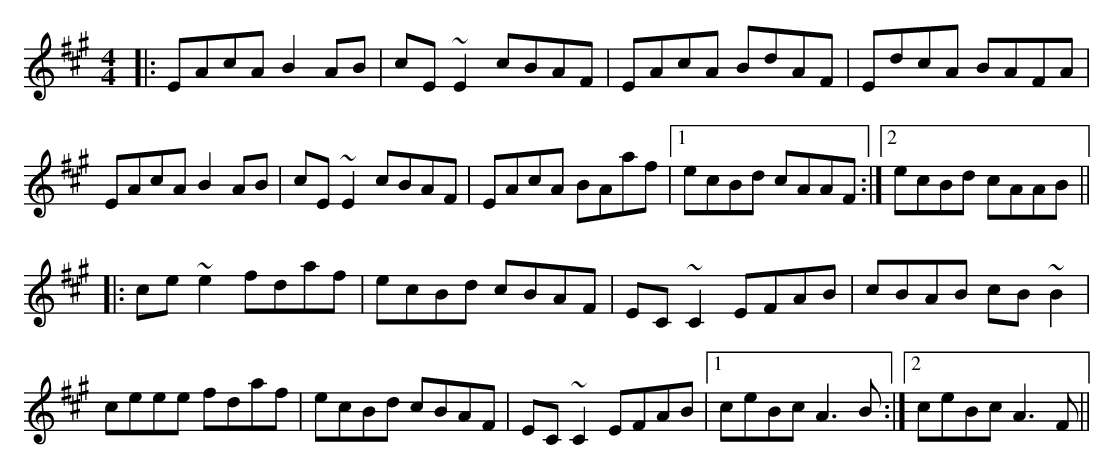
X:1
M:4/4
K:A
|:EAcA B2AB|cE~E2 cBAF|EAcA BdAF|EdcA BAFA|
EAcA B2AB|cE~E2 cBAF|EAcA BAaf|1 ecBd cAAF:|2 ecBd cAAB||
|:ce~e2 fdaf|ecBd cBAF|EC~C2 EFAB|cBAB cB~B2|
ceee fdaf|ecBd cBAF|EC~C2 EFAB|1 ceBc A3B:|2 ceBc A3F||
